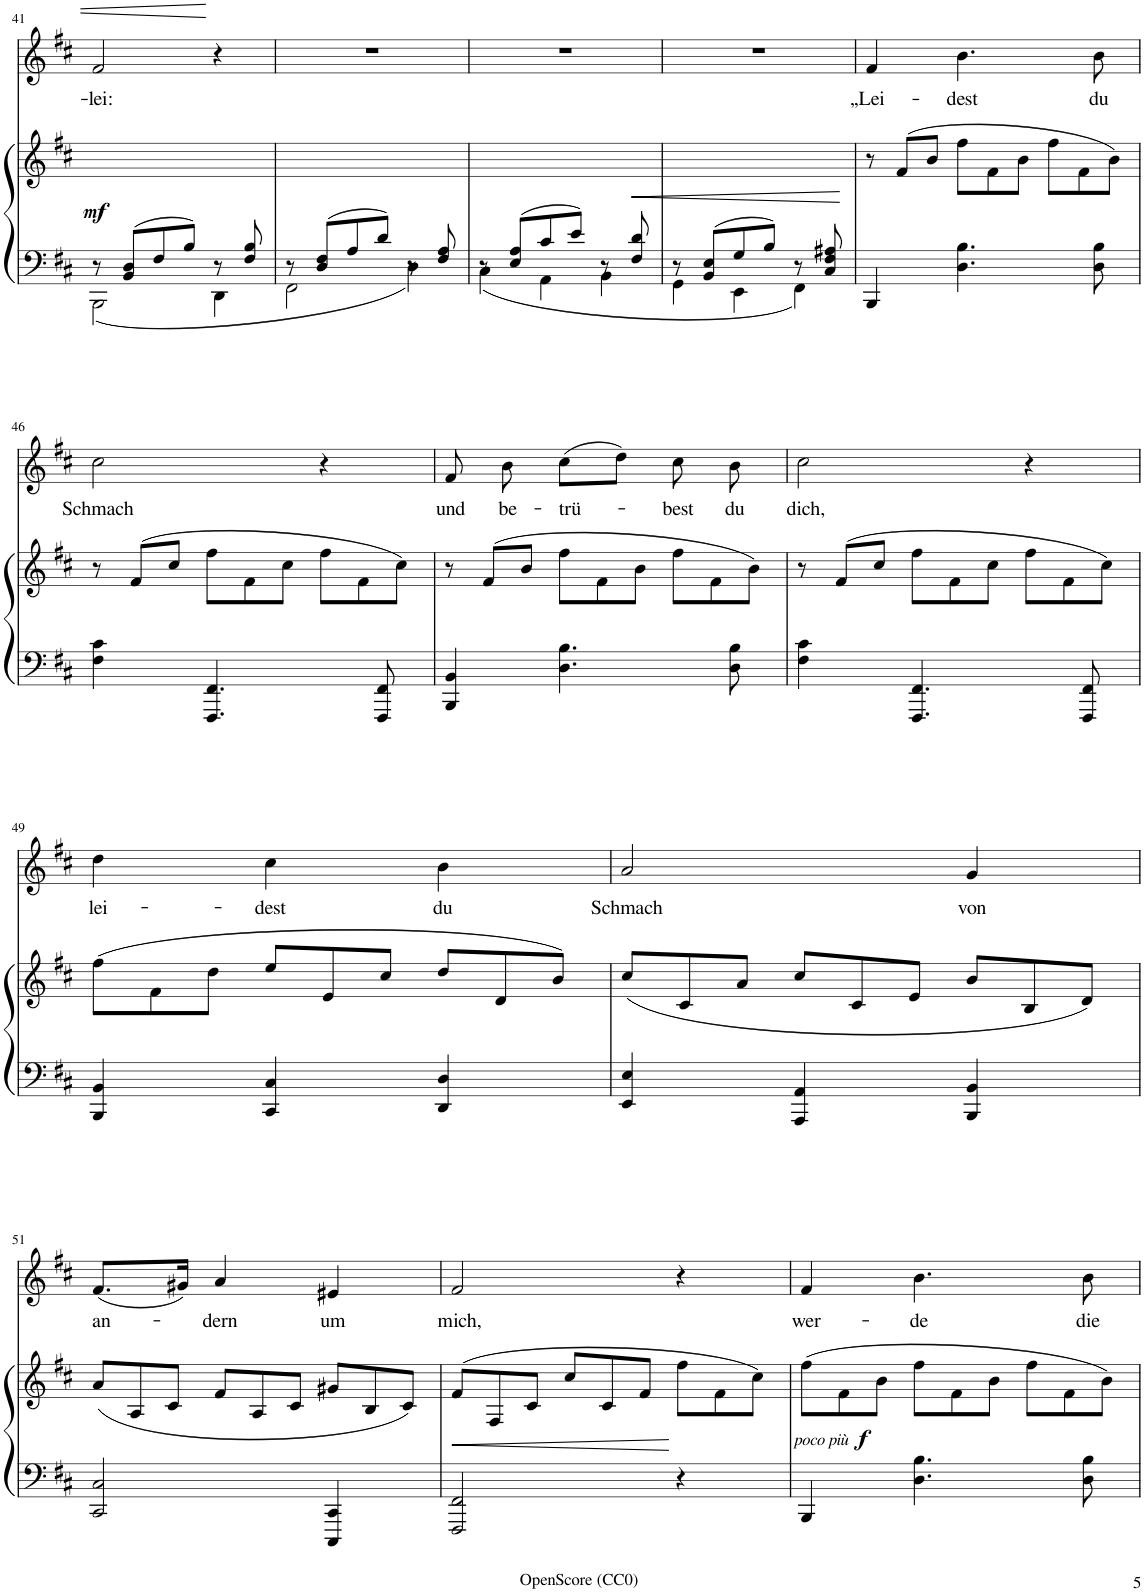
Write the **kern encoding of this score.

**kern	**kern	**dynam	**kern	**text
*part2	*part2	*part2	*part1	*part1
*staff3	*staff2	*staff2/3	*staff1	*staff1
*I"Piano	*	*	*I"Voice	*
*I'Pno	*	*	*	*
!!LO:PB:g=z
*clefF4	*clefG2	*	*clefG2	*
*k[f#c#]	*k[f#c#]	*	*k[f#c#]	*
*M3/4	*M3/4	*	*M3/4	*
=41	=41	=41	=41	=41
*^	*	*	*	*
!	!	!	!LO:DY:b	!	!LO:LY:b
8ryy	2BBB\	8r	mf	2f#/	-lei:
8BB/ 8D/L	.	4.ryy	.	.	.
8F#/	.	.	.	.	.
8B/J	.	.	.	.	.
8ryy	4DD\	8r	.	4r	.
8F#/ 8B/	.	8ryy	.	.	.
=42	=42	=42	=42	=42	=42
8ryy	2FF#\	8r	.	2.r	.
8D/ 8F#/L	.	4.ryy	.	.	.
8A/	.	.	.	.	.
8d/J	.	.	.	.	.
8ryy	4D\	8r	.	.	.
8F#/ 8A/	.	8ryy	.	.	.
=43	=43	=43	=43	=43	=43
8ryy	4C#\	8r	.	2.r	.
8E/ 8A/L	.	4.ryy	.	.	.
8c#/	4AA\	.	.	.	.
8e/J	.	.	.	.	.
8ryy	4BB\	8r	.	.	.
8F#/ 8d/	.	8ryy	.	.	.
=44	=44	=44	=44	=44	=44
8ryy	4GG\	8r	.	2.r	.
8BB/ 8E/L	.	4.ryy	.	.	.
8G/	4EE\	.	.	.	.
8B/J	.	.	.	.	.
8ryy	4FF#\	8r	.	.	.
8C#/ 8F#/ 8A#X/	.	8ryy	.	.	.
*v	*v	*	*	*	*
=45	=45	=45	=45	=45
*	*Xtuplet	*	*	*
!	!	!	!	!LO:LY:b
4BBB/	12r	.	4f#/	„Lei-
.	(12f#/L	.	.	.
.	12b/J	.	.	.
!	!	!	!	!LO:LY:b
4.D\ 4.B\	12ff#\L	.	4.b\	-dest
.	12f#\	.	.	.
.	12b\J	.	.	.
.	12ff#\L	.	.	.
.	12f#\	.	.	.
!	!	!	!	!LO:LY:b
8D\ 8B\	.	.	8b\	du
.	12b\J)	.	.	.
!!LO:LB:g=z
=46	=46	=46	=46	=46
!	!	!	!	!LO:LY:b
4F#\ 4c#\	12r	.	2cc#\	Schmach
.	(12f#/L	.	.	.
.	12cc#/J	.	.	.
4.FFF#/ 4.FF#/	12ff#\L	.	.	.
.	12f#\	.	.	.
.	12cc#\J	.	.	.
.	12ff#\L	.	4r	.
.	12f#\	.	.	.
8FFF#/ 8FF#/	.	.	.	.
.	12cc#\J)	.	.	.
=47	=47	=47	=47	=47
!	!	!	!	!LO:LY:b
4BBB/ 4BB/	12r	.	8f#/	und
.	(12f#/L	.	.	.
!	!	!	!	!LO:LY:b
.	.	.	8b\	be-
.	12b/J	.	.	.
!	!	!	!	!LO:LY:b
4.D\ 4.B\	12ff#\L	.	(8cc#\L	-trü-
.	12f#\	.	.	.
.	.	.	8dd\J)	.
.	12b\J	.	.	.
!	!	!	!	!LO:LY:b
.	12ff#\L	.	8cc#\	-best
.	12f#\	.	.	.
!	!	!	!	!LO:LY:b
8D\ 8B\	.	.	8b\	du
.	12b\J)	.	.	.
=48	=48	=48	=48	=48
!	!	!	!	!LO:LY:b
4F#\ 4c#\	12r	.	2cc#\	dich,
.	(12f#/L	.	.	.
.	12cc#/J	.	.	.
4.FFF#/ 4.FF#/	12ff#\L	.	.	.
.	12f#\	.	.	.
.	12cc#\J	.	.	.
.	12ff#\L	.	4r	.
.	12f#\	.	.	.
8FFF#/ 8FF#/	.	.	.	.
.	12cc#\J)	.	.	.
!!LO:LB:g=z
=49	=49	=49	=49	=49
!	!	!	!	!LO:LY:b
4BBB/ 4BB/	(12ff#\L	.	4dd\	lei-
.	12f#\	.	.	.
.	12dd\J	.	.	.
!	!	!	!	!LO:LY:b
4CC#/ 4C#/	12ee/L	.	4cc#\	-dest
.	12e/	.	.	.
.	12cc#/J	.	.	.
!	!	!	!	!LO:LY:b
4DD/ 4D/	12dd/L	.	4b\	du
.	12d/	.	.	.
.	12b/J)	.	.	.
=50	=50	=50	=50	=50
!	!	!	!	!LO:LY:b
4EE/ 4E/	(12cc#/L	.	2a/	Schmach
.	12c#/	.	.	.
.	12a/J	.	.	.
4AAA/ 4AA/	12cc#/L	.	.	.
.	12c#/	.	.	.
.	12e/J	.	.	.
!	!	!	!	!LO:LY:b
4BBB/ 4BB/	12b/L	.	4g/	von
.	12B/	.	.	.
.	12d/J)	.	.	.
!!LO:LB:g=z
=51	=51	=51	=51	=51
!	!	!	!	!LO:LY:b
2CC#/ 2C#/	(12a/L	.	(8.f#/L	an-
.	12A/	.	.	.
.	12c#/J	.	.	.
.	.	.	16g#X/Jk)	.
!	!	!	!	!LO:LY:b
.	12f#/L	.	4a/	-dern
.	12A/	.	.	.
.	12c#/J	.	.	.
!	!	!	!	!LO:LY:b
4CCC#/ 4CC#/	12g#X/L	.	4e#X/	um
.	12B/	.	.	.
.	12c#/J)	.	.	.
=52	=52	=52	=52	=52
!	!	!LO:HP:b	!	!LO:LY:b
2FFF#/ 2FF#/	(12f#/L	<	2f#/	mich,
.	12F#/	.	.	.
.	12c#/J	.	.	.
.	12cc#/L	.	.	.
.	12c#/	.	.	.
.	12f#/J	.	.	.
4r	12ff#\L	[	4r	.
.	12f#\	.	.	.
.	12cc#\J)	.	.	.
=53	=53	=53	=53	=53
!	!	!LO:DY:b	!	!LO:LY:b
!	!	!LO:DY:n=1:b	!	!
4BBB/	(12ff#\L	other-dynamics f	4f#/	wer-
.	12f#\	.	.	.
.	12b\J	.	.	.
!	!	!	!	!LO:LY:b
4.D\ 4.B\	12ff#\L	.	4.b\	-de
.	12f#\	.	.	.
.	12b\J	.	.	.
.	12ff#\L	.	.	.
.	12f#\	.	.	.
!	!	!	!	!LO:LY:b
8D\ 8B\	.	.	8b\	die
.	12b\J)	.	.	.
=	=	=	=	=
*-	*-	*-	*-	*-
